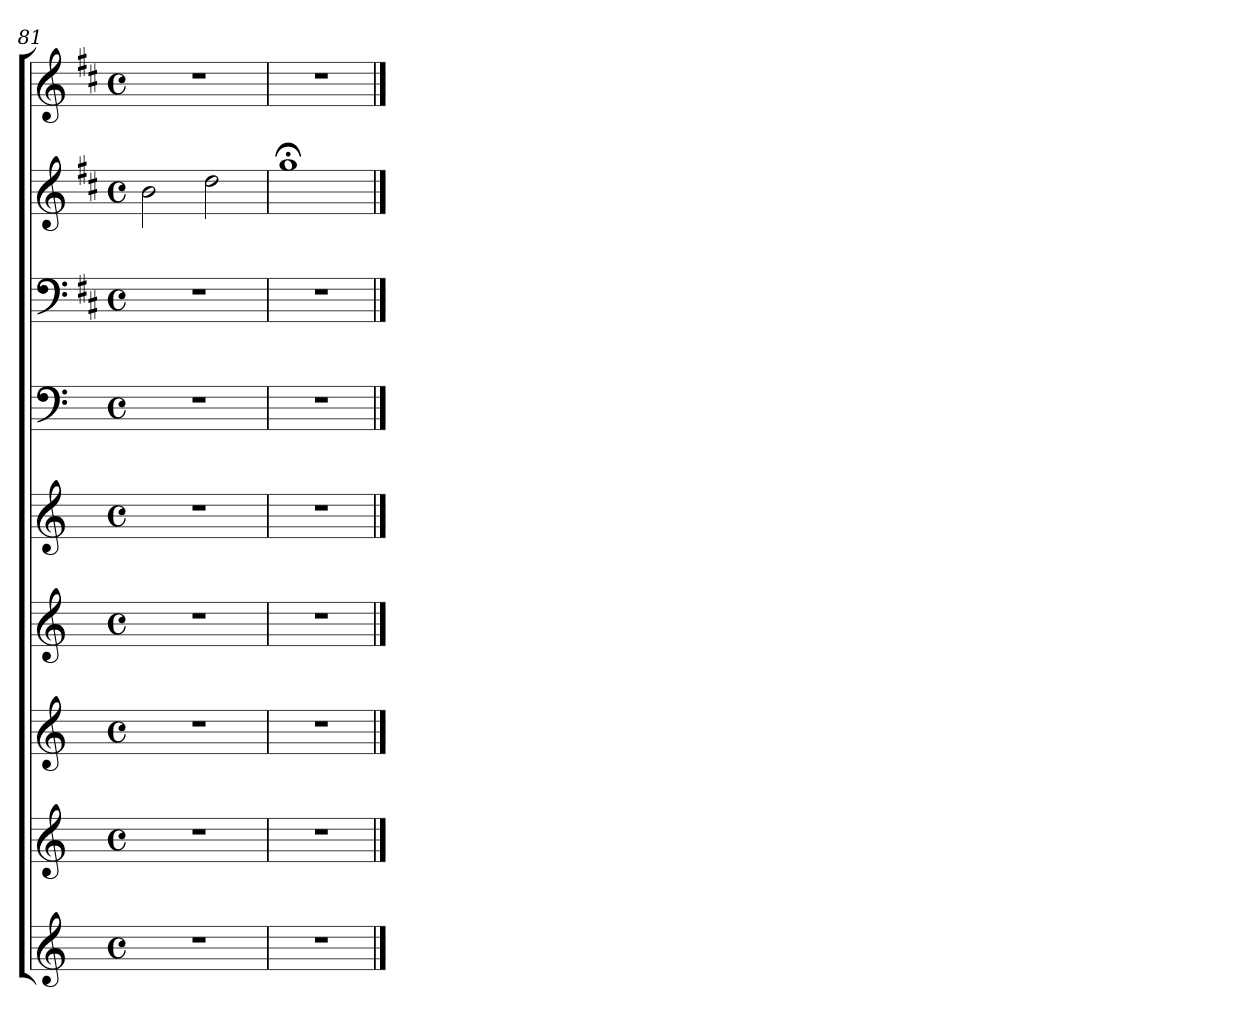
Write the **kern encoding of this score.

**kern	**kern	**kern	**kern	**kern	**kern	**kern	**kern	**kern
*part9	*part8	*part7	*part6	*part5	*part4	*part3	*part2	*part1
*staff9	*staff8	*staff7	*staff6	*staff5	*staff4	*staff3	*staff2	*staff1
*clefG2	*clefG2	*clefG2	*clefG2	*clefG2	*clefF4	*clefF4	*clefG2	*clefG2
*k[]	*k[]	*k[]	*k[]	*k[]	*k[]	*k[f#c#]	*k[f#c#]	*k[f#c#]
*C:	*C:	*C:	*C:	*C:	*C:	*D:	*D:	*D:
*M4/4	*M4/4	*M4/4	*M4/4	*M4/4	*M4/4	*M4/4	*M4/4	*M4/4
*met(c)	*met(c)	*met(c)	*met(c)	*met(c)	*met(c)	*met(c)	*met(c)	*met(c)
=81	=81	=81	=81	=81	=81	=81	=81	=81
1r	1r	1r	1r	1r	1r	1r	2b\	1r
.	.	.	.	.	.	.	2dd\	.
=82	=82	=82	=82	=82	=82	=82	=82	=82
1r	1r	1r	1r	1r	1r	1r	1gg;</	1r
==	==	==	==	==	==	==	==	==
*-	*-	*-	*-	*-	*-	*-	*-	*-
